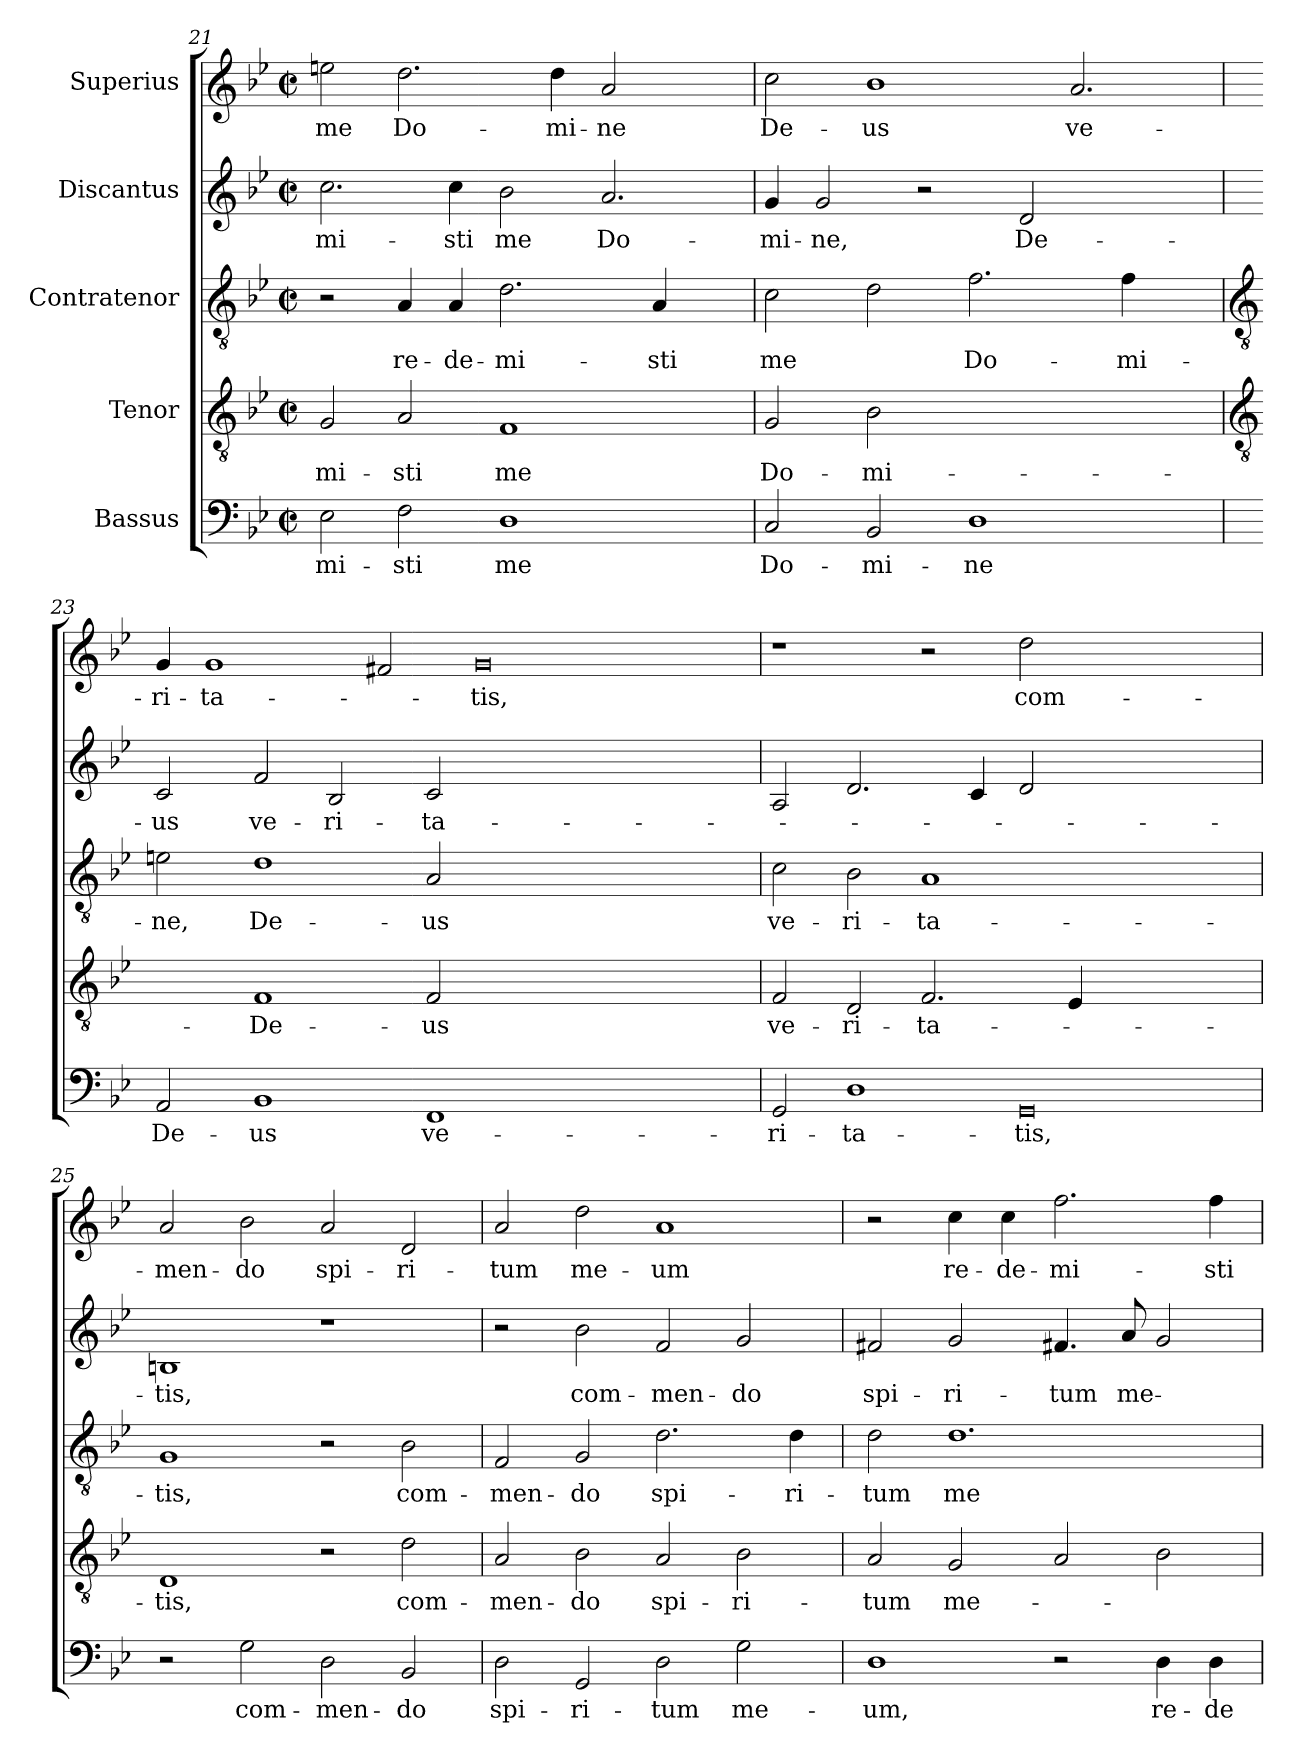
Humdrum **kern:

**kern	**text	**kern	**text	**kern	**text	**kern	**text	**kern	**text
*part5	*part5	*part4	*part4	*part3	*part3	*part2	*part2	*part1	*part1
*staff5	*staff5	*staff4	*staff4	*staff3	*staff3	*staff2	*staff2	*staff1	*staff1
*I"Bassus	*	*I"Tenor	*	*I"Contratenor	*	*I"Discantus	*	*I"Superius	*
*clefF4	*	*clefGv2	*	*clefGv2	*	*clefG2	*	*clefG2	*
*k[b-e-]	*	*k[b-e-]	*	*k[b-e-]	*	*k[b-e-]	*	*k[b-e-]	*
*B-:	*	*B-:	*	*B-:	*	*B-:	*	*B-:	*
*M4/2	*	*M4/2	*	*M4/2	*	*M4/2	*	*M4/2	*
*met(c|)	*	*met(c|)	*	*met(c|)	*	*met(c|)	*	*met(c|)	*
=21	=21	=21	=21	=21	=21	=21	=21	=21	=21
!	!LO:LY:b	!	!LO:LY:b	!	!	!	!LO:LY:b	!	!LO:LY:b
2E-	-mi-	2G	-mi-	2r	.	2.cc	-mi-	2een	me
!	!LO:LY:b	!	!LO:LY:b	!	!LO:LY:b	!	!	!	!LO:LY:b
2F	-sti	2A	-sti	4A	re-	.	.	2.dd	Do-
!	!	!	!	!	!LO:LY:b	!	!LO:LY:b	!	!
.	.	.	.	4A	-de-	4cc	-sti	.	.
!	!LO:LY:b	!	!LO:LY:b	!	!LO:LY:b	!	!LO:LY:b	!	!
1D	me	1F	me	2.d	-mi-	2b-	me	.	.
!	!	!	!	!	!	!	!	!	!LO:LY:b
.	.	.	.	.	.	.	.	4dd	-mi-
!	!	!	!	!	!	!	!LO:LY:b	!	!LO:LY:b
.	.	.	.	.	.	2.a	Do-	2a	-ne
!	!	!	!	!	!LO:LY:b	!	!	!	!
.	.	.	.	4A	-sti	.	.	.	.
4ryy	.	4ryy	.	4ryy	.	.	.	4ryy	.
!!LO:LB:g=z
=22	=22	=22	=22	=22	=22	=22	=22	=22	=22
!	!LO:LY:b	!	!LO:LY:b	!	!LO:LY:b	!	!LO:LY:b	!	!LO:LY:b
2C	Do-	2G	Do-	2c	me	4g	-mi-	2cc	De-
!	!	!	!	!	!	!	!LO:LY:b	!	!
.	.	.	.	.	.	2g	-ne,	.	.
!	!LO:LY:b	!	!LO:LY:b	!	!	!	!	!	!LO:LY:b
2BB-	-mi-	2B-	-mi-	2d	.	.	.	1b-	-us
.	.	.	.	.	.	2r	.	.	.
!	!LO:LY:b	!	!LO:LY:b	!	!LO:LY:b	!	!	!	!
1D	-ne	[1Ayy	-ne_____	2.f	Do-	.	.	.	.
!	!	!	!	!	!	!	!LO:LY:b	!	!
.	.	.	.	.	.	2d	De-	.	.
!	!	!	!	!	!	!	!	!	!LO:LY:b
.	.	.	.	.	.	.	.	2.a	ve-
!	!	!	!	!	!LO:LY:b	!	!	!	!
.	.	.	.	4f	-mi-	2ryy	.	.	.
4ryy	.	4ryy	.	4ryy	.	.	.	.	.
!!LO:LB:g=z
=23	=23	=23	=23	=23	=23	=23	=23	=23	=23
*	*	*clefGv2	*	*clefGv2	*	*	*	*	*
!	!LO:LY:b	!	!LO:LY:b	!	!LO:LY:b	!	!LO:LY:b	!	!LO:LY:b
2AA	De-	2Ayy]	__	2en	-ne,	2c	-us	4g	-ri-
!	!	!	!	!	!	!	!	!	!LO:LY:b
.	.	.	.	.	.	.	.	1g	-ta-
!	!LO:LY:b	!	!LO:LY:b	!	!LO:LY:b	!	!LO:LY:b	!	!
1BB-	-us	1F	De-	1d	De-	2f	ve-	.	.
!	!	!	!	!	!	!	!LO:LY:b	!	!
.	.	.	.	.	.	2B-	-ri-	.	.
.	.	.	.	.	.	.	.	2f#X	.
!	!LO:LY:b	!	!LO:LY:b	!	!LO:LY:b	!	!LO:LY:b	!	!
1FF	ve-	2F	-us	2A	-us	2c	-ta-	.	.
!	!	!	!	!	!	!	!	!	!LO:LY:b
.	.	.	.	.	.	.	.	0g	-tis,
.	.	1..ryy	.	1..ryy	.	1..ryy	.	.	.
1ryy	.	.	.	.	.	.	.	.	.
4ryy	.	.	.	.	.	.	.	.	.
=24	=24	=24	=24	=24	=24	=24	=24	=24	=24
!	!LO:LY:b	!	!LO:LY:b	!	!LO:LY:b	!	!	!	!
2GG	-ri-	2F	ve-	2c	ve-	2A	.	1r	.
!	!LO:LY:b	!	!LO:LY:b	!	!LO:LY:b	!	!	!	!
1D	-ta-	2D	-ri-	2B-	-ri-	2.d	.	.	.
!	!	!	!LO:LY:b	!	!LO:LY:b	!	!	!	!
.	.	2.F	-ta-	1A	-ta-	.	.	2r	.
.	.	.	.	.	.	4c	.	.	.
!	!LO:LY:b	!	!	!	!	!	!	!	!LO:LY:b
0GG	-tis,	.	.	.	.	2d	.	2dd	com-
.	.	4E-	.	.	.	.	.	.	.
.	.	1.ryy	.	1.ryy	.	1.ryy	.	1.ryy	.
=25	=25	=25	=25	=25	=25	=25	=25	=25	=25
!	!	!	!LO:LY:b	!	!LO:LY:b	!	!LO:LY:b	!	!LO:LY:b
2r	.	1D	-tis,	1G	-tis,	1Bn	-tis,	2a	-men-
!	!LO:LY:b	!	!	!	!	!	!	!	!LO:LY:b
2G	com-	.	.	.	.	.	.	2b-	-do
!	!LO:LY:b	!	!	!	!	!	!	!	!LO:LY:b
2D	-men-	2r	.	2r	.	1r	.	2a	spi-
!	!LO:LY:b	!	!LO:LY:b	!	!LO:LY:b	!	!	!	!LO:LY:b
2BB-	-do	2d	com-	2B-	com-	.	.	2d	-ri-
!!LO:LB:g=z
=26	=26	=26	=26	=26	=26	=26	=26	=26	=26
!	!LO:LY:b	!	!LO:LY:b	!	!LO:LY:b	!	!	!	!LO:LY:b
2D	spi-	2A	-men-	2F	-men-	2r	.	2a	-tum
!	!LO:LY:b	!	!LO:LY:b	!	!LO:LY:b	!	!LO:LY:b	!	!LO:LY:b
2GG	-ri-	2B-	-do	2G	-do	2b-	com-	2dd	me-
!	!LO:LY:b	!	!LO:LY:b	!	!LO:LY:b	!	!LO:LY:b	!	!LO:LY:b
2D	-tum	2A	spi-	2.d	spi-	2f	-men-	1a	-um
!	!LO:LY:b	!	!LO:LY:b	!	!	!	!LO:LY:b	!	!
2G	me-	2B-	-ri-	.	.	2g	-do	.	.
!	!	!	!	!	!LO:LY:b	!	!	!	!
.	.	.	.	4d	-ri-	.	.	.	.
!!LO:LB:g=z
=27	=27	=27	=27	=27	=27	=27	=27	=27	=27
!	!LO:LY:b	!	!LO:LY:b	!	!LO:LY:b	!	!LO:LY:b	!	!
1D	-um,	2A	-tum	2d	-tum	2f#X	spi-	2r	.
!	!	!	!LO:LY:b	!	!LO:LY:b	!	!LO:LY:b	!	!LO:LY:b
.	.	2G	me-	1.d	me-	2g	-ri-	4cc	re-
!	!	!	!	!	!	!	!	!	!LO:LY:b
.	.	.	.	.	.	.	.	4cc	-de-
!	!	!	!	!	!	!	!LO:LY:b	!	!LO:LY:b
2r	.	2A	.	.	.	4.f#X	-tum	2.ff	-mi-
!	!	!	!	!	!	!	!LO:LY:b	!	!
.	.	.	.	.	.	8a	me-	.	.
!	!LO:LY:b	!	!	!	!	!	!	!	!
4D	re-	2B-	.	.	.	2g	.	.	.
!	!LO:LY:b	!	!	!	!	!	!	!	!LO:LY:b
4D	-de-	.	.	.	.	.	.	4ff	-sti
=	=	=	=	=	=	=	=	=	=
*-	*-	*-	*-	*-	*-	*-	*-	*-	*-
